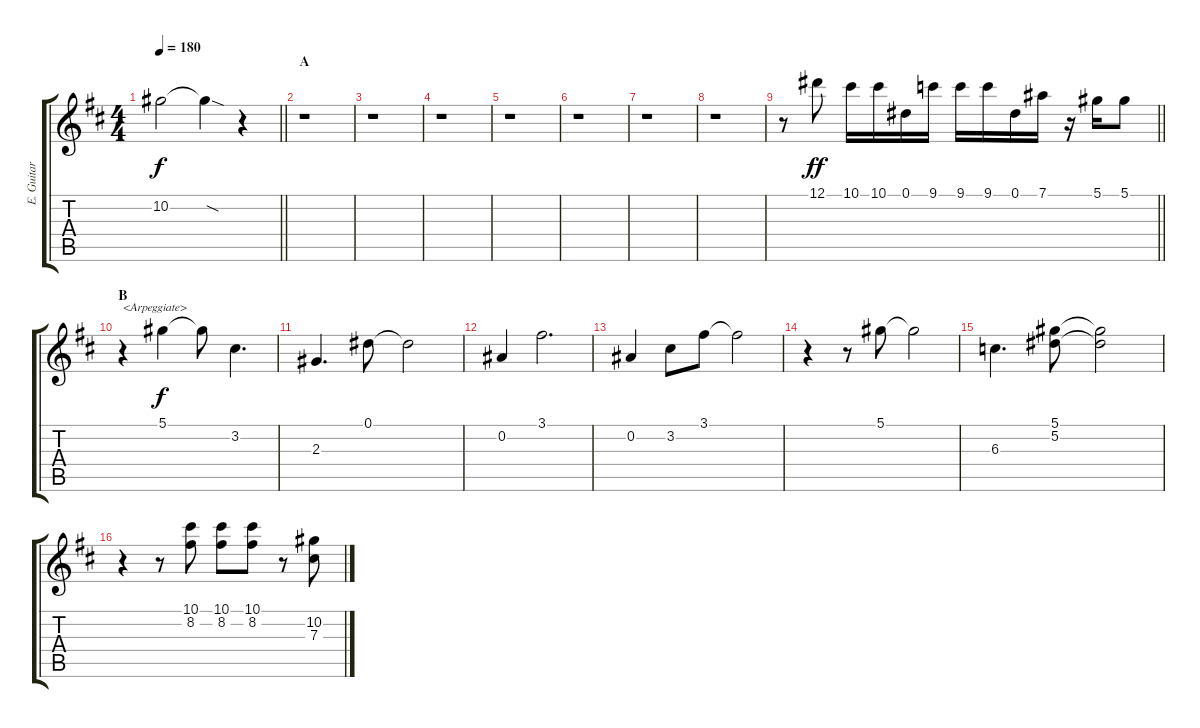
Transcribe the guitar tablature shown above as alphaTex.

\track ("E. Guitar II" "E. Guitar ") {instrument overdrivenguitar}
\staff {score tabs}
\tuning (Eb4 Bb3 Gb3 Db3 Ab2 Eb2) {hide}
\ts (4 4)
\tempo 180
\clef g2
\barLineRight lightlight
\ks d
10.2{t}.2{dy f} 10.2{sod t}.4 r.4 |
\section ("" "A")
r.1 |
r.1 |
r.1 |
r.1 |
r.1 |
r.1 |
r.1 |
\barLineRight lightlight
r.8 12.1.8{dy ff} 10.1.16 10.1.16 0.1.16 9.1.16 9.1.16 9.1.16 0.1.16 7.1.16 r.16 5.1.16 5.1.8 |
\section ("" "B")
r.4{txt "<Arpeggiate>"} 5.1.4{dy f} 5.1{t}.8 3.2.4{d} |
2.3.4{d} 0.1.8 0.1{t}.2 |
0.2.4 3.1.2{d} |
0.2.4 3.2.8 3.1.8 3.1{t}.2 |
r.4 r.8 5.1.8 5.1{t}.2 |
6.3.4{d} (5.1 5.2).8 (5.1{t} 5.2{t}).2 |
r.4 r.8 (10.1 8.2).8 (10.1 8.2).8 (10.1 8.2).8 r.8 (10.2 7.3).8
